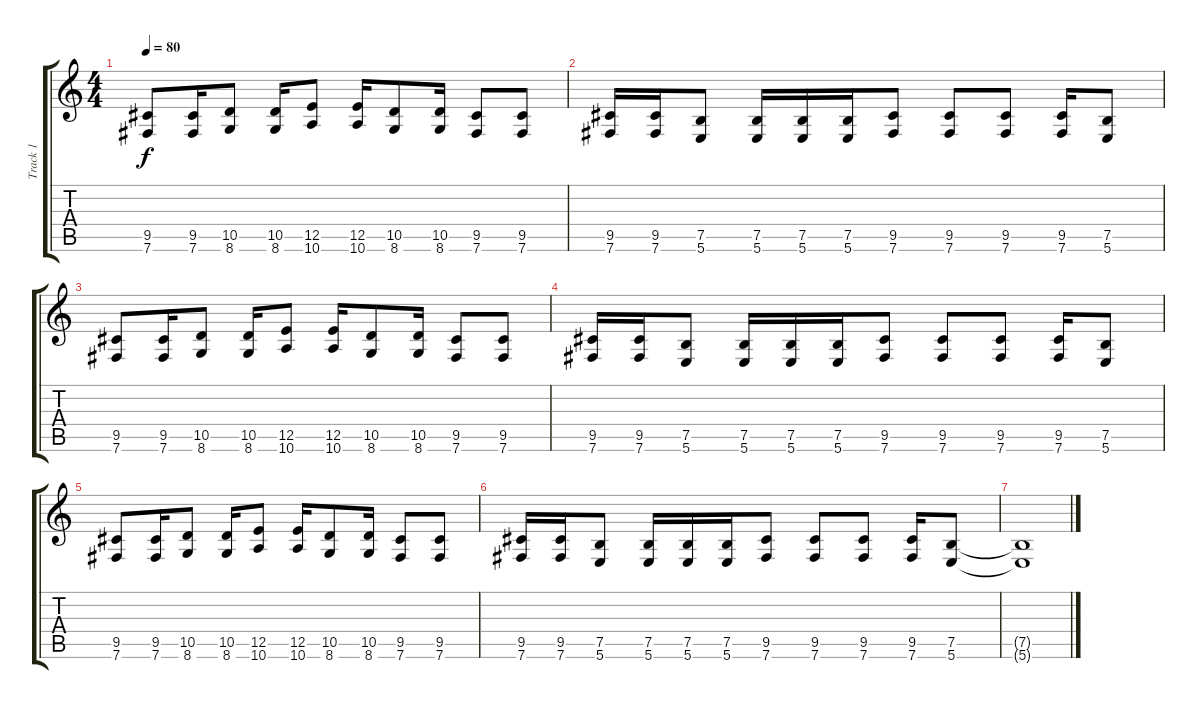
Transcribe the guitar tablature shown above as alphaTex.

\track ("Track 1" "Track 1") {instrument distortionguitar}
\staff {score tabs}
\tuning (B3 G3 D3 A2 E2 B1) {hide}
\ts (4 4)
\tempo 80
\clef g2
\ks c
(9.5 7.6).8{dy f instrument distortionguitar} (9.5 7.6).16 (10.5 8.6).8 (10.5 8.6).16 (12.5 10.6).8 (12.5 10.6).16 (10.5 8.6).8 (10.5 8.6).16 (9.5 7.6).8 (9.5 7.6).8 |
(9.5 7.6).16 (9.5 7.6).16 (7.5 5.6).8 (7.5 5.6).16 (7.5 5.6).16 (7.5 5.6).16 (9.5 7.6).8 (9.5 7.6).8 (9.5 7.6).8 (9.5 7.6).16 (7.5 5.6).8 |
(9.5 7.6).8{instrument distortionguitar} (9.5 7.6).16 (10.5 8.6).8 (10.5 8.6).16 (12.5 10.6).8 (12.5 10.6).16 (10.5 8.6).8 (10.5 8.6).16 (9.5 7.6).8 (9.5 7.6).8 |
(9.5 7.6).16 (9.5 7.6).16 (7.5 5.6).8 (7.5 5.6).16 (7.5 5.6).16 (7.5 5.6).16 (9.5 7.6).8 (9.5 7.6).8 (9.5 7.6).8 (9.5 7.6).16 (7.5 5.6).8 |
(9.5 7.6).8{instrument distortionguitar} (9.5 7.6).16 (10.5 8.6).8 (10.5 8.6).16 (12.5 10.6).8 (12.5 10.6).16 (10.5 8.6).8 (10.5 8.6).16 (9.5 7.6).8 (9.5 7.6).8 |
(9.5 7.6).16 (9.5 7.6).16 (7.5 5.6).8 (7.5 5.6).16 (7.5 5.6).16 (7.5 5.6).16 (9.5 7.6).8 (9.5 7.6).8 (9.5 7.6).8 (9.5 7.6).16 (7.5 5.6).8 |
(7.5{t} 5.6{t}).1
